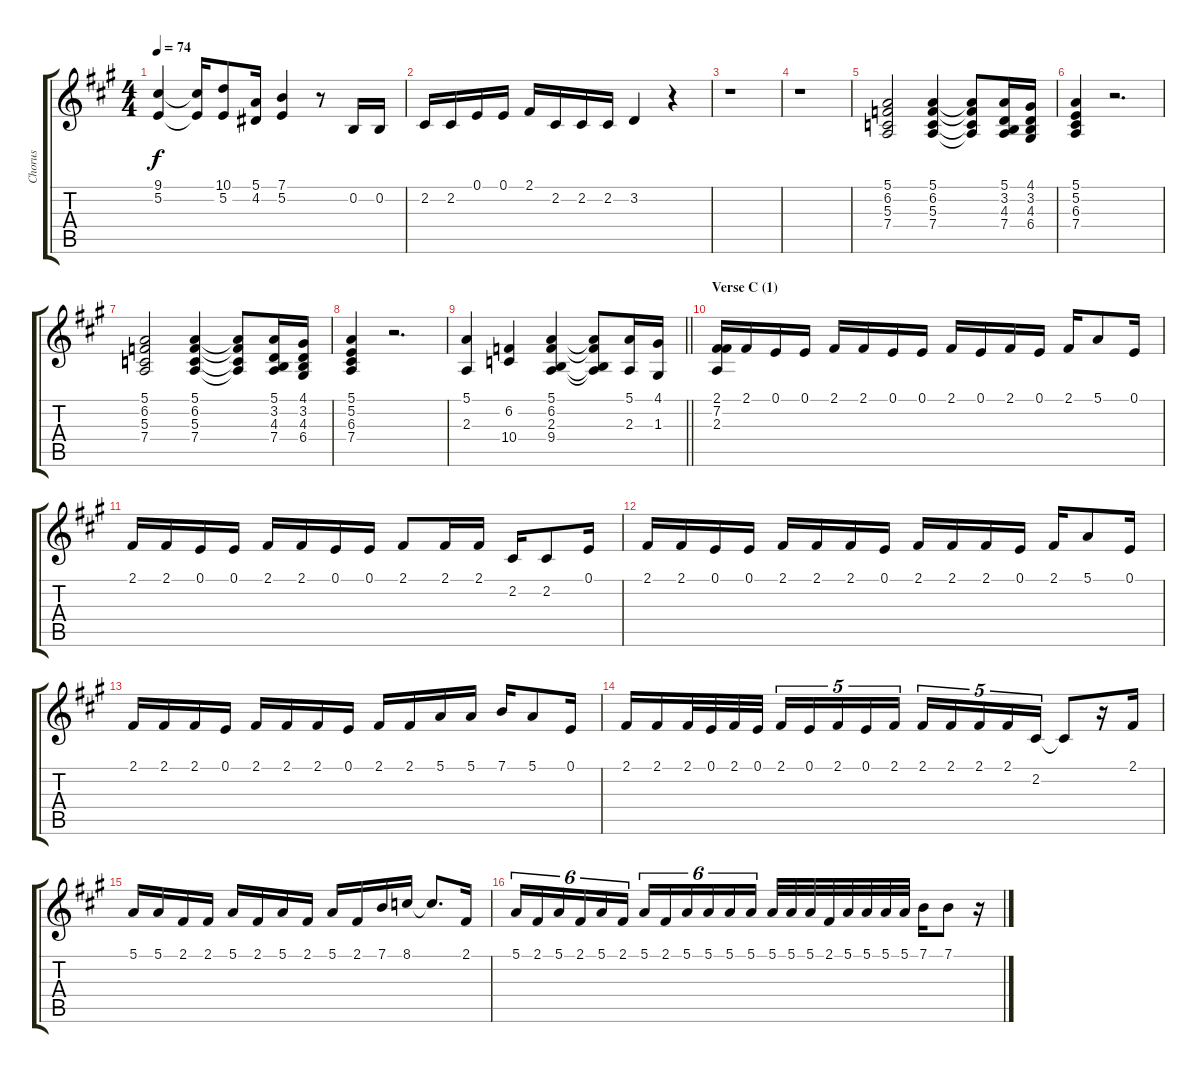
\track ("Chorus" "Chorus") {instrument sopranosax}
\staff {score tabs}
\tuning (E4 B3 G3 D3 A2 E2) {hide}
\ts (4 4)
\tempo 74
\clef g2
\ks a
(9.1 5.2).4{dy f} (9.1{t} 5.2{t}).16 (10.1 5.2).8 (5.1 4.2).16 (7.1 5.2).4 r.8 0.2.16 0.2.16 |
2.2.16 2.2.16 0.1.16 0.1.16 2.1.16 2.2.16 2.2.16 2.2.16 3.2.4 r.4 |
r.1 |
r.1 |
(5.1 6.2 5.3 7.4).2 (5.1 6.2 5.3 7.4).4 (5.1{t} 6.2{t} 5.3{t} 7.4{t}).8 (5.1 3.2 4.3 7.4).16 (4.1 3.2 4.3 6.4).16 |
(5.1 5.2 6.3 7.4).4 r.2{d} |
(5.1 6.2 5.3 7.4).2 (5.1 6.2 5.3 7.4).4 (5.1{t} 6.2{t} 5.3{t} 7.4{t}).8 (5.1 3.2 4.3 7.4).16 (4.1 3.2 4.3 6.4).16 |
(5.1 5.2 6.3 7.4).4 r.2{d} |
\barLineRight lightlight
(5.1 2.3).4 (6.2 10.4).4 (5.1 6.2 2.3 9.4).4 (5.1{t} 6.2{t} 2.3{t} 9.4{t}).8 (5.1 2.3).16 (4.1 1.3).16 |
\section ("" "Verse C (1)")
\ks f#minor
(2.1 7.2 2.3).16 2.1.16 0.1.16 0.1.16 2.1.16 2.1.16 0.1.16 0.1.16 2.1.16 0.1.16 2.1.16 0.1.16 2.1.16 5.1.8 0.1.16 |
2.1.16 2.1.16 0.1.16 0.1.16 2.1.16 2.1.16 0.1.16 0.1.16 2.1.8 2.1.16 2.1.16 2.2.16 2.2.8 0.1.16 |
2.1.16 2.1.16 0.1.16 0.1.16 2.1.16 2.1.16 2.1.16 0.1.16 2.1.16 2.1.16 2.1.16 0.1.16 2.1.16 5.1.8 0.1.16 |
2.1.16 2.1.16 2.1.16 0.1.16 2.1.16 2.1.16 2.1.16 0.1.16 2.1.16 2.1.16 5.1.16 5.1.16 7.1.16 5.1.8 0.1.16 |
2.1.16 2.1.16 2.1.32 0.1.32 2.1.32 0.1.32 2.1.16{tu (5 4)} 0.1.16{tu (5 4)} 2.1.16{tu (5 4)} 0.1.16{tu (5 4)} 2.1.16{tu (5 4)} 2.1.16{tu (5 4)} 2.1.16{tu (5 4)} 2.1.16{tu (5 4)} 2.1.16{tu (5 4)} 2.2.16{tu (5 4)} 2.2{t}.8 r.16 2.1.16 |
5.1.16 5.1.16 2.1.16 2.1.16 5.1.16 2.1.16 5.1.16 2.1.16 5.1.16 2.1.16 7.1.16 8.1.16 8.1{t}.8{d} 2.1.16 |
5.1.16{tu (6 4)} 2.1.16{tu (6 4)} 5.1.16{tu (6 4)} 2.1.16{tu (6 4)} 5.1.16{tu (6 4)} 2.1.16{tu (6 4)} 5.1.16{tu (6 4)} 2.1.16{tu (6 4)} 5.1.16{tu (6 4)} 5.1.16{tu (6 4)} 5.1.16{tu (6 4)} 5.1.16{tu (6 4)} 5.1.32 5.1.32 5.1.32 2.1.32 5.1.32 5.1.32 5.1.32 5.1.32 7.1.16 7.1.8 r.16
